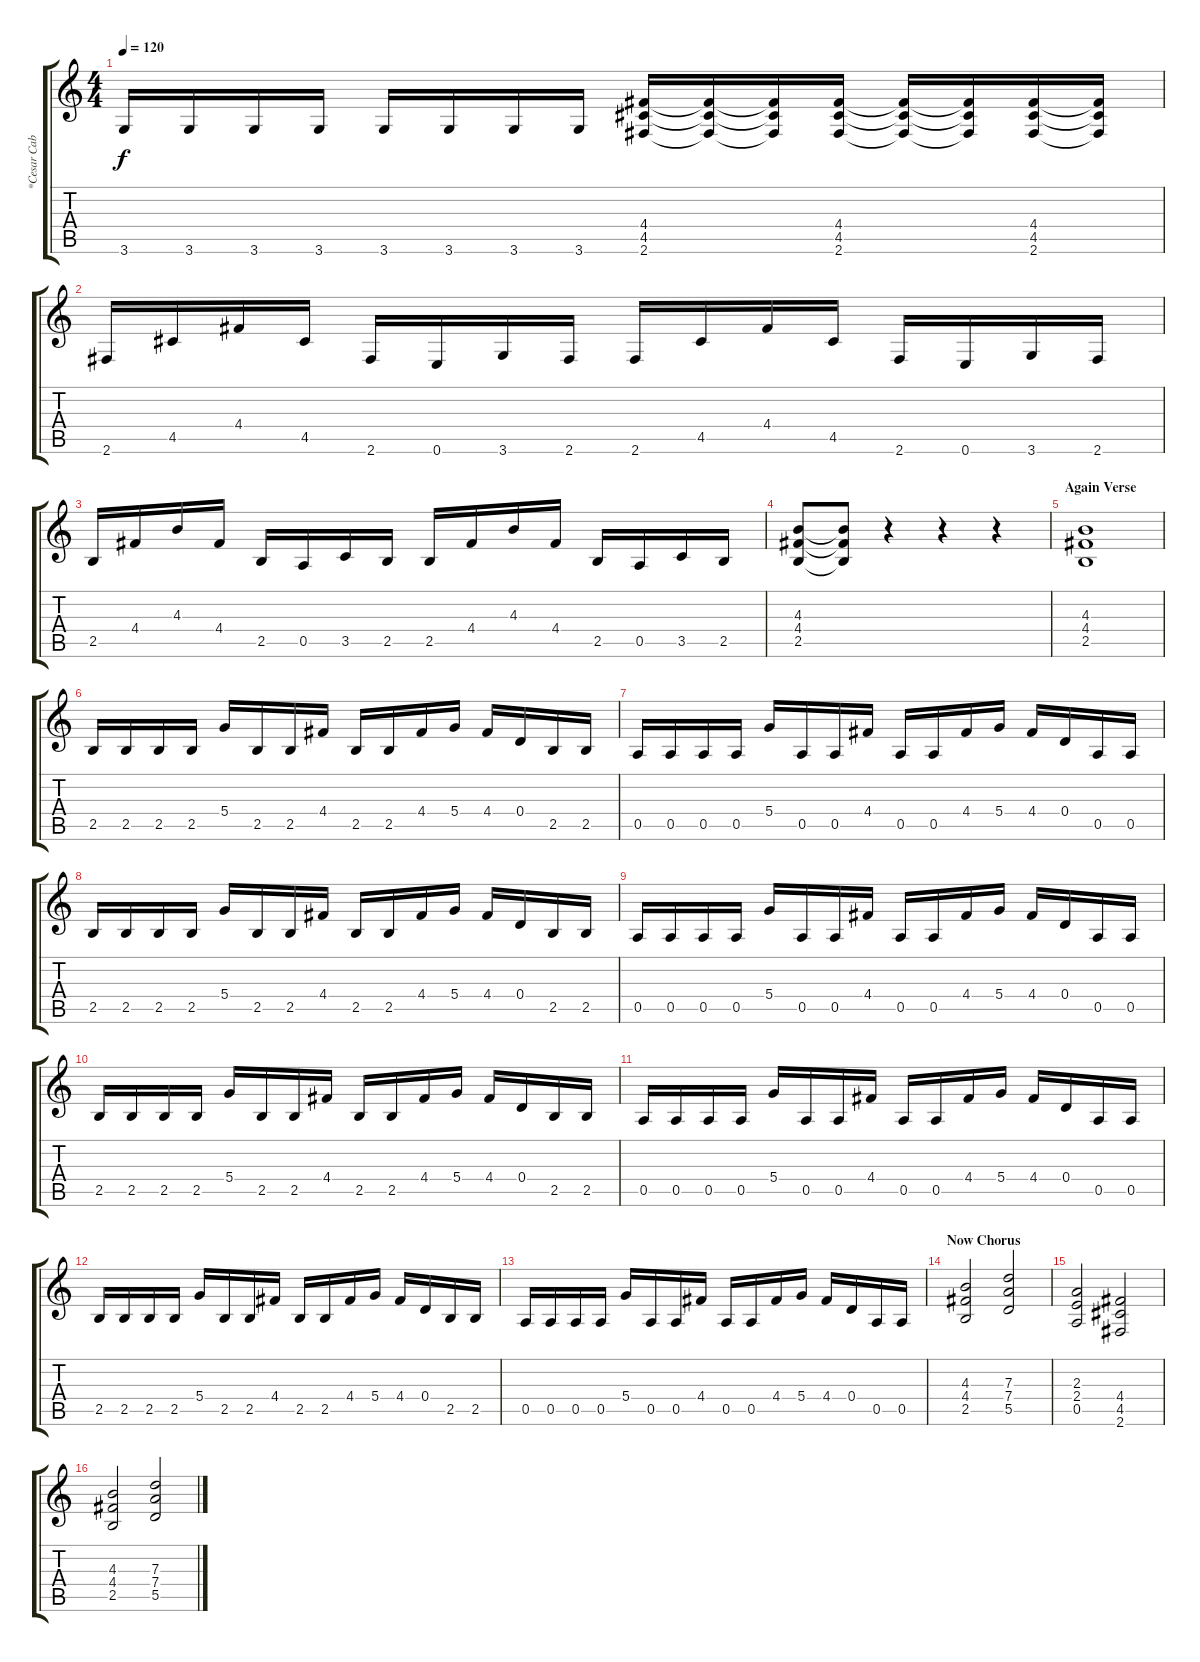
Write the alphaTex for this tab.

\track ("*Cesar Cabal" "*Cesar Cab") {instrument distortionguitar}
\staff {score tabs}
\tuning (E4 B3 G3 D3 A2 E2) {hide}
\ts (4 4)
\tempo 120
\clef g2
\ks c
3.6.16{dy f} 3.6.16 3.6.16 3.6.16 3.6.16 3.6.16 3.6.16 3.6.16 (4.4 4.5 2.6).16 (4.4{t} 4.5{t} 2.6{t}).16 (4.4{t} 4.5{t} 2.6{t}).16 (4.4 4.5 2.6).16 (4.4{t} 4.5{t} 2.6{t}).16 (4.4{t} 4.5{t} 2.6{t}).16 (4.4 4.5 2.6).16 (4.4{t} 4.5{t} 2.6{t}).16 |
2.6.16 4.5.16 4.4.16 4.5.16 2.6.16 0.6.16 3.6.16 2.6.16 2.6.16 4.5.16 4.4.16 4.5.16 2.6.16 0.6.16 3.6.16 2.6.16 |
2.5.16 4.4.16 4.3.16 4.4.16 2.5.16 0.5.16 3.5.16 2.5.16 2.5.16 4.4.16 4.3.16 4.4.16 2.5.16 0.5.16 3.5.16 2.5.16 |
(4.3 4.4 2.5).8 (4.3{t} 4.4{t} 2.5{t}).8 r.4 r.4 r.4 |
\section ("" "Again Verse")
(4.3 4.4 2.5).1 |
2.5.16 2.5.16 2.5.16 2.5.16 5.4.16 2.5.16 2.5.16 4.4.16 2.5.16 2.5.16 4.4.16 5.4.16 4.4.16 0.4.16 2.5.16 2.5.16 |
0.5.16 0.5.16 0.5.16 0.5.16 5.4.16 0.5.16 0.5.16 4.4.16 0.5.16 0.5.16 4.4.16 5.4.16 4.4.16 0.4.16 0.5.16 0.5.16 |
2.5.16 2.5.16 2.5.16 2.5.16 5.4.16 2.5.16 2.5.16 4.4.16 2.5.16 2.5.16 4.4.16 5.4.16 4.4.16 0.4.16 2.5.16 2.5.16 |
0.5.16 0.5.16 0.5.16 0.5.16 5.4.16 0.5.16 0.5.16 4.4.16 0.5.16 0.5.16 4.4.16 5.4.16 4.4.16 0.4.16 0.5.16 0.5.16 |
2.5.16 2.5.16 2.5.16 2.5.16 5.4.16 2.5.16 2.5.16 4.4.16 2.5.16 2.5.16 4.4.16 5.4.16 4.4.16 0.4.16 2.5.16 2.5.16 |
0.5.16 0.5.16 0.5.16 0.5.16 5.4.16 0.5.16 0.5.16 4.4.16 0.5.16 0.5.16 4.4.16 5.4.16 4.4.16 0.4.16 0.5.16 0.5.16 |
2.5.16 2.5.16 2.5.16 2.5.16 5.4.16 2.5.16 2.5.16 4.4.16 2.5.16 2.5.16 4.4.16 5.4.16 4.4.16 0.4.16 2.5.16 2.5.16 |
0.5.16 0.5.16 0.5.16 0.5.16 5.4.16 0.5.16 0.5.16 4.4.16 0.5.16 0.5.16 4.4.16 5.4.16 4.4.16 0.4.16 0.5.16 0.5.16 |
\section ("" "Now Chorus")
(4.3 4.4 2.5).2 (7.3 7.4 5.5).2 |
(2.3 2.4 0.5).2 (4.4 4.5 2.6).2 |
(4.3 4.4 2.5).2 (7.3 7.4 5.5).2
